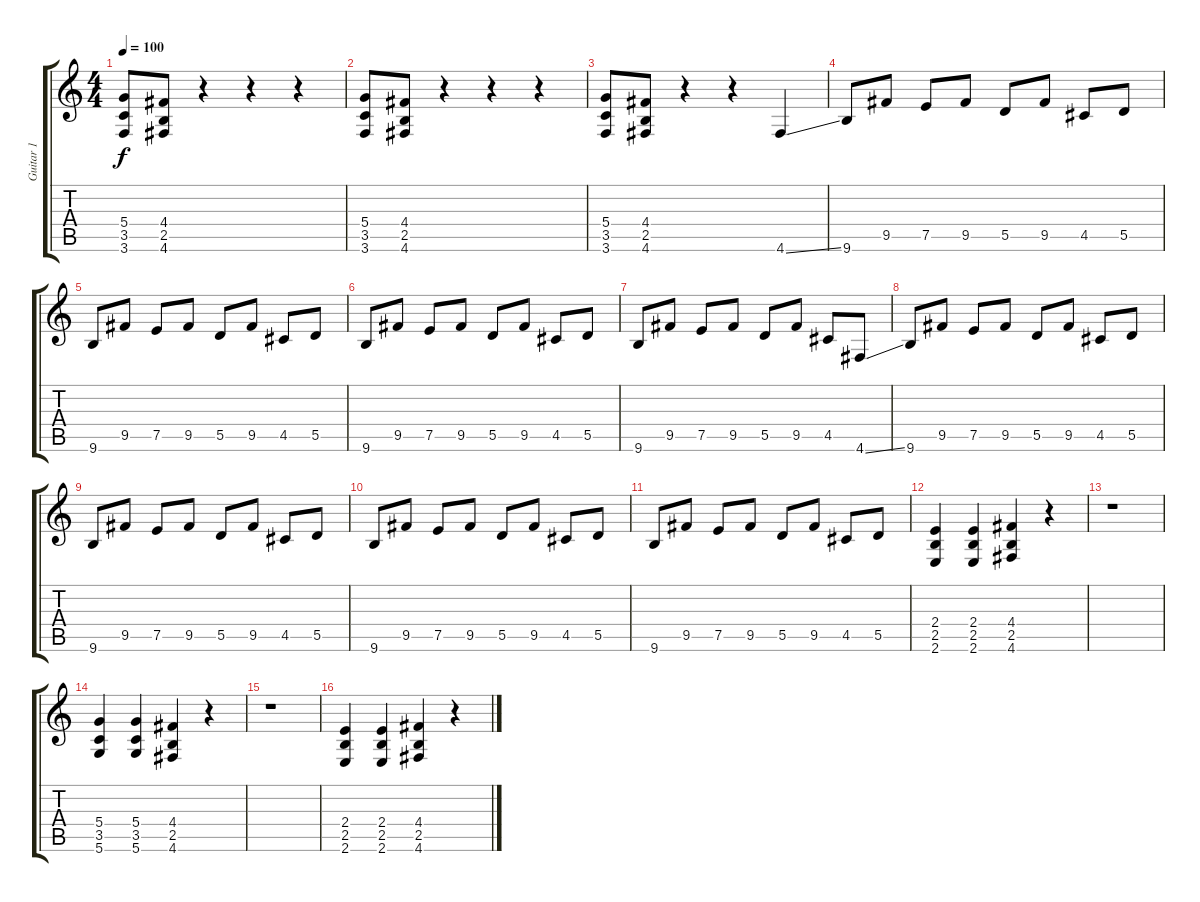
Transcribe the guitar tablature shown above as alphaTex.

\track ("Guitar 1" "Guitar 1") {instrument distortionguitar}
\staff {score tabs}
\tuning (E4 B3 G3 D3 A2 D2) {hide}
\ts (4 4)
\tempo 100
\clef g2
\ks c
(5.4 3.5 3.6).8{dy f} (4.4 2.5 4.6).8 r.4 r.4 r.4 |
(5.4 3.5 3.6).8 (4.4 2.5 4.6).8 r.4 r.4 r.4 |
(5.4 3.5 3.6).8 (4.4 2.5 4.6).8 r.4 r.4 4.6{ss}.4 |
9.6.8 9.5.8 7.5.8 9.5.8 5.5.8 9.5.8 4.5.8 5.5.8 |
9.6.8 9.5.8 7.5.8 9.5.8 5.5.8 9.5.8 4.5.8 5.5.8 |
9.6.8 9.5.8 7.5.8 9.5.8 5.5.8 9.5.8 4.5.8 5.5.8 |
9.6.8 9.5.8 7.5.8 9.5.8 5.5.8 9.5.8 4.5.8 4.6{ss}.8 |
9.6.8 9.5.8 7.5.8 9.5.8 5.5.8 9.5.8 4.5.8 5.5.8 |
9.6.8 9.5.8 7.5.8 9.5.8 5.5.8 9.5.8 4.5.8 5.5.8 |
9.6.8 9.5.8 7.5.8 9.5.8 5.5.8 9.5.8 4.5.8 5.5.8 |
9.6.8 9.5.8 7.5.8 9.5.8 5.5.8 9.5.8 4.5.8 5.5.8 |
(2.4 2.5 2.6).4 (2.4 2.5 2.6).4 (4.4 2.5 4.6).4 r.4 |
r.1 |
(5.4 3.5 5.6).4 (5.4 3.5 5.6).4 (4.4 2.5 4.6).4 r.4 |
r.1 |
(2.4 2.5 2.6).4 (2.4 2.5 2.6).4 (4.4 2.5 4.6).4 r.4
